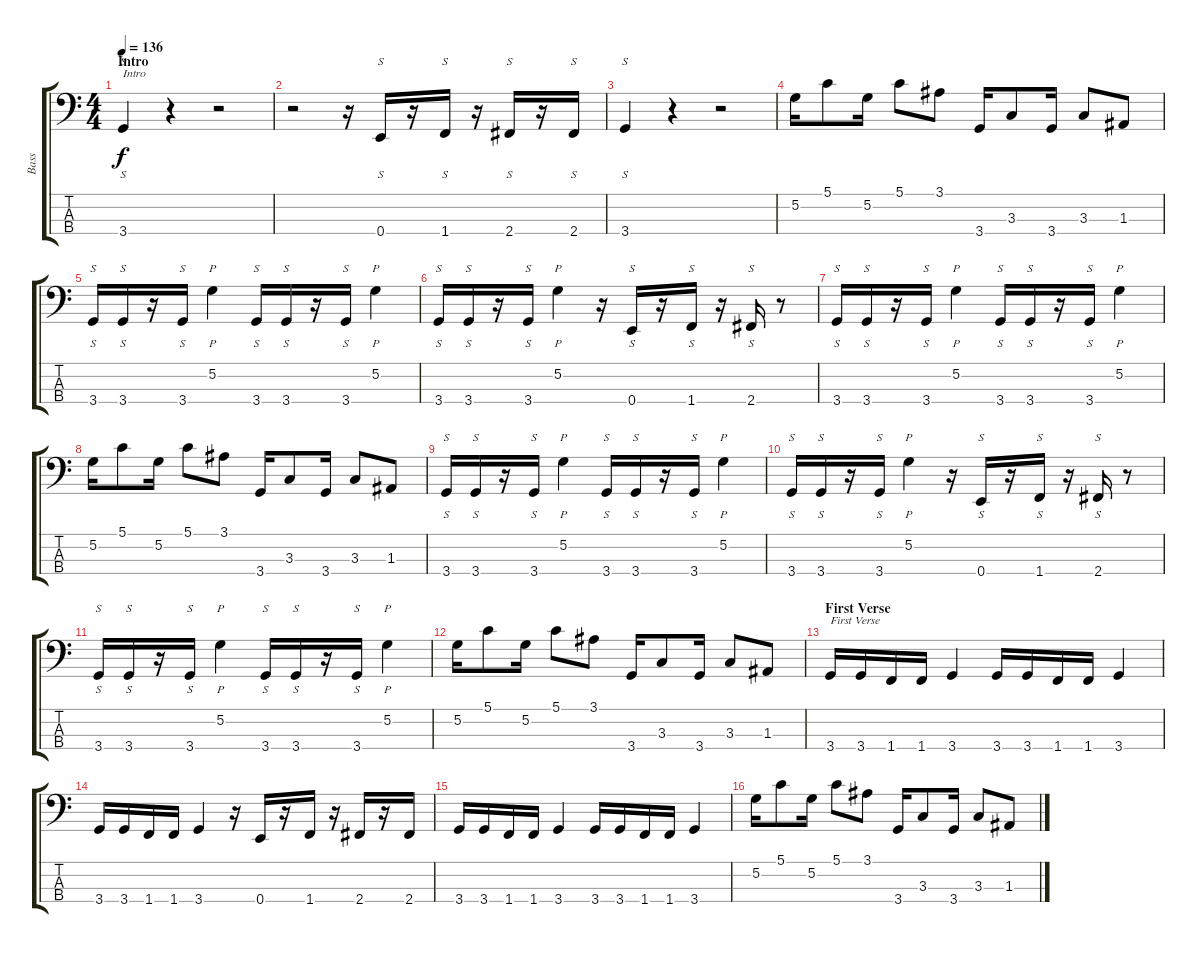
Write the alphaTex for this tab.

\track ("Bass" "Bass") {instrument electricbassfinger}
\staff {score tabs}
\tuning (G2 D2 A1 E1) {hide}
\ts (4 4)
\section ("" "Intro")
\tempo 136
\clef f4
\ks c
3.4.4{s txt "Intro" dy f instrument electricbassfinger} r.4 r.2 |
r.2 r.16 0.4.16{s} r.16 1.4.16{s} r.16 2.4.16{s} r.16 2.4.16{s} |
3.4.4{s} r.4 r.2 |
5.2.16 5.1.8 5.2.16 5.1.8 3.1.8 3.4.16 3.3.8 3.4.16 3.3.8 1.3.8 |
3.4.16{s} 3.4.16{s} r.16 3.4.16{s} 5.2.4{p} 3.4.16{s} 3.4.16{s} r.16 3.4.16{s} 5.2.4{p} |
3.4.16{s} 3.4.16{s} r.16 3.4.16{s} 5.2.4{p} r.16 0.4.16{s} r.16 1.4.16{s} r.16 2.4.16{s} r.8 |
3.4.16{s} 3.4.16{s} r.16 3.4.16{s} 5.2.4{p} 3.4.16{s} 3.4.16{s} r.16 3.4.16{s} 5.2.4{p} |
5.2.16 5.1.8 5.2.16 5.1.8 3.1.8 3.4.16 3.3.8 3.4.16 3.3.8 1.3.8 |
3.4.16{s} 3.4.16{s} r.16 3.4.16{s} 5.2.4{p} 3.4.16{s} 3.4.16{s} r.16 3.4.16{s} 5.2.4{p} |
3.4.16{s} 3.4.16{s} r.16 3.4.16{s} 5.2.4{p} r.16 0.4.16{s} r.16 1.4.16{s} r.16 2.4.16{s} r.8 |
3.4.16{s} 3.4.16{s} r.16 3.4.16{s} 5.2.4{p} 3.4.16{s} 3.4.16{s} r.16 3.4.16{s} 5.2.4{p} |
5.2.16 5.1.8 5.2.16 5.1.8 3.1.8 3.4.16 3.3.8 3.4.16 3.3.8 1.3.8 |
\section ("" "First Verse")
3.4.16{txt "First Verse"} 3.4.16 1.4.16 1.4.16 3.4.4 3.4.16 3.4.16 1.4.16 1.4.16 3.4.4 |
3.4.16 3.4.16 1.4.16 1.4.16 3.4.4 r.16 0.4.16 r.16 1.4.16 r.16 2.4.16 r.16 2.4.16 |
3.4.16 3.4.16 1.4.16 1.4.16 3.4.4 3.4.16 3.4.16 1.4.16 1.4.16 3.4.4 |
5.2.16 5.1.8 5.2.16 5.1.8 3.1.8 3.4.16 3.3.8 3.4.16 3.3.8 1.3.8
